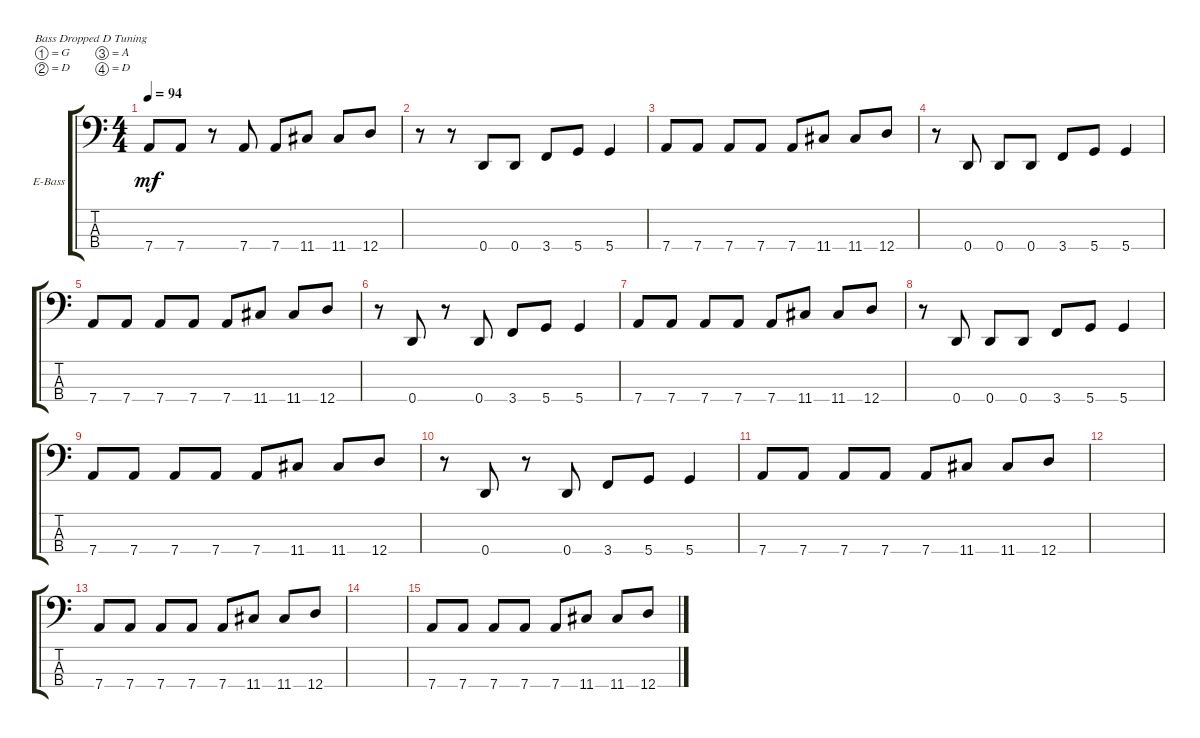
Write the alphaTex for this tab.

\defaultSystemsLayout 4
\bracketExtendMode groupsimilarinstruments
\firstSystemTrackNameOrientation horizontal
\otherSystemsTrackNameOrientation horizontal
\track ("Electric Bass" "E-Bass") {instrument electricbassfinger}
\staff {score tabs}
\tuning (G2 D2 A1 D1)
\ts (4 4)
\tempo 94
\clef f4
\ks c
7.4.8{dy mf} 7.4.8 r.8 7.4.8 7.4.8 11.4.8 11.4.8 12.4.8 |
r.8 r.8 0.4.8 0.4.8 3.4.8 5.4.8 5.4.4 |
7.4.8 7.4.8 7.4.8 7.4.8 7.4.8 11.4.8 11.4.8 12.4.8 |
r.8 0.4.8 0.4.8 0.4.8 3.4.8 5.4.8 5.4.4 |
7.4.8 7.4.8 7.4.8 7.4.8 7.4.8 11.4.8 11.4.8 12.4.8 |
r.8 0.4.8 r.8 0.4.8 3.4.8 5.4.8 5.4.4 |
7.4.8 7.4.8 7.4.8 7.4.8 7.4.8 11.4.8 11.4.8 12.4.8 |
r.8 0.4.8 0.4.8 0.4.8 3.4.8 5.4.8 5.4.4 |
7.4.8 7.4.8 7.4.8 7.4.8 7.4.8 11.4.8 11.4.8 12.4.8 |
r.8 0.4.8 r.8 0.4.8 3.4.8 5.4.8 5.4.4 |
7.4.8 7.4.8 7.4.8 7.4.8 7.4.8 11.4.8 11.4.8 12.4.8 |
|
7.4.8 7.4.8 7.4.8 7.4.8 7.4.8 11.4.8 11.4.8 12.4.8 |
|
7.4.8 7.4.8 7.4.8 7.4.8 7.4.8 11.4.8 11.4.8 12.4.8
